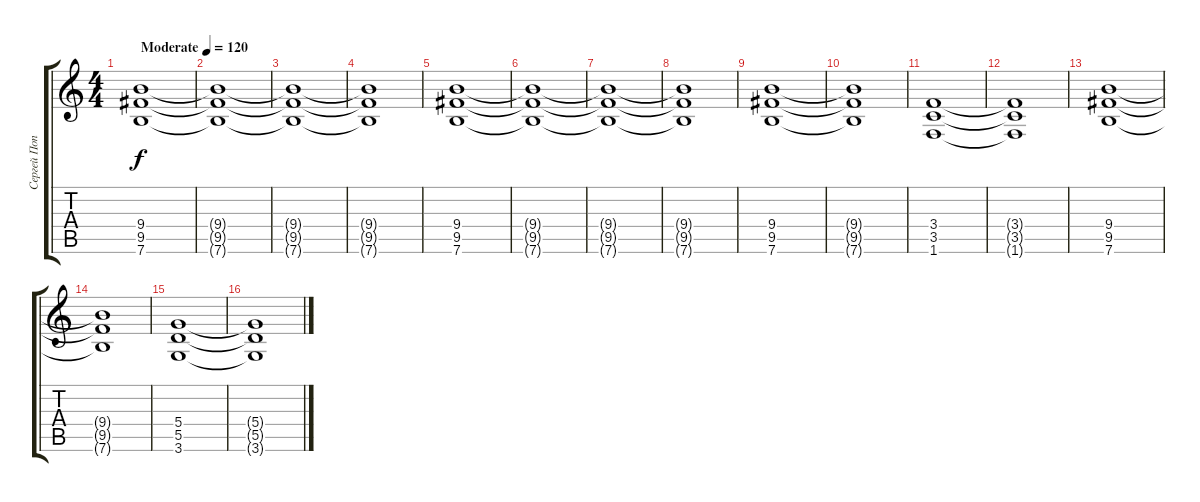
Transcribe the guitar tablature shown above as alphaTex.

\track ("Сергей Попов" "Сергей Поп") {instrument overdrivenguitar}
\staff {score tabs}
\tuning (E4 B3 G3 D3 A2 E2) {hide}
\ts (4 4)
\tempo (120 "Moderate")
\clef g2
\ks c
(9.4 9.5 7.6).1{dy f instrument overdrivenguitar} |
(9.4{t} 9.5{t} 7.6{t}).1 |
(9.4{t} 9.5{t} 7.6{t}).1 |
(9.4{t} 9.5{t} 7.6{t}).1 |
(9.4 9.5 7.6).1 |
(9.4{t} 9.5{t} 7.6{t}).1 |
(9.4{t} 9.5{t} 7.6{t}).1 |
(9.4{t} 9.5{t} 7.6{t}).1 |
(9.4 9.5 7.6).1 |
(9.4{t} 9.5{t} 7.6{t}).1 |
(3.4 3.5 1.6).1 |
(3.4{t} 3.5{t} 1.6{t}).1 |
(9.4 9.5 7.6).1 |
(9.4{t} 9.5{t} 7.6{t}).1 |
(5.4 5.5 3.6).1 |
(5.4{t} 5.5{t} 3.6{t}).1
